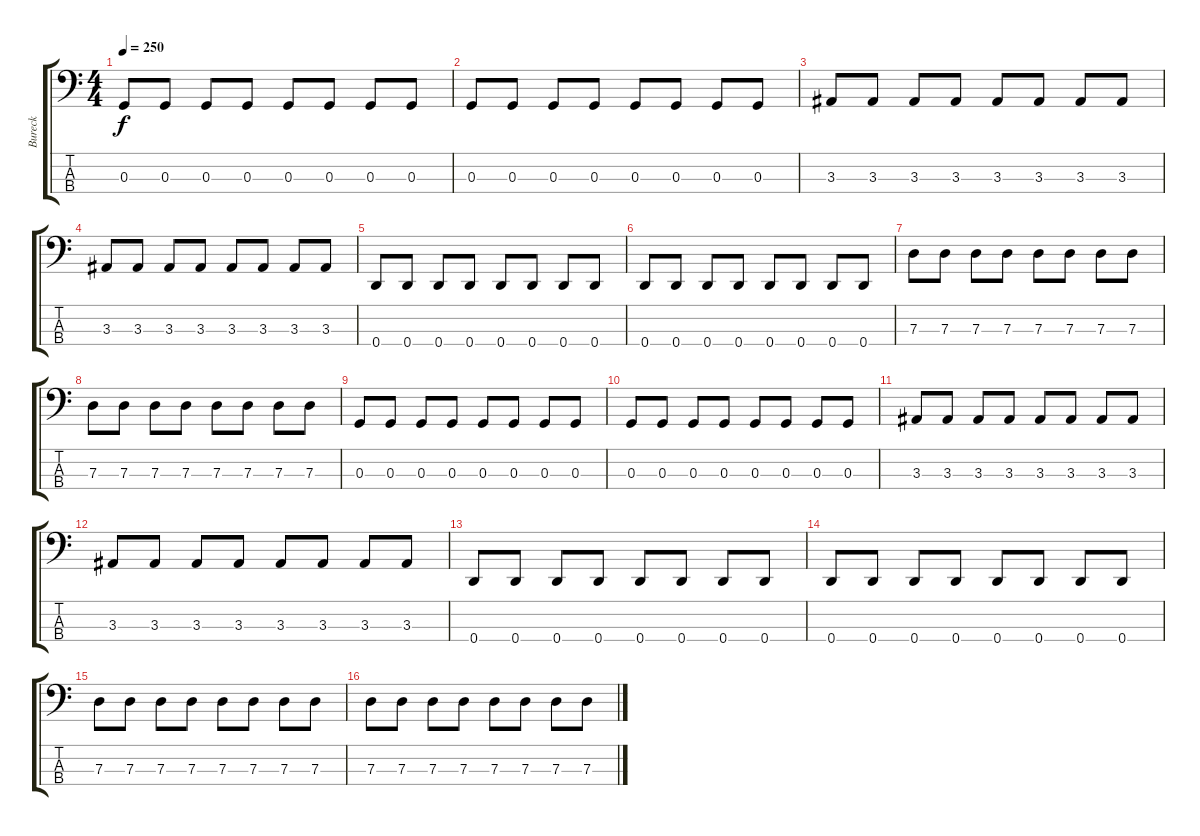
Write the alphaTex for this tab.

\track ("Bureck" "Bureck") {instrument electricbassfinger}
\staff {score tabs}
\tuning (F2 C2 G1 D1) {hide}
\ts (4 4)
\tempo 250
\clef f4
\ks c
0.3.8{dy f} 0.3.8 0.3.8 0.3.8 0.3.8 0.3.8 0.3.8 0.3.8 |
0.3.8 0.3.8 0.3.8 0.3.8 0.3.8 0.3.8 0.3.8 0.3.8 |
3.3.8 3.3.8 3.3.8 3.3.8 3.3.8 3.3.8 3.3.8 3.3.8 |
3.3.8 3.3.8 3.3.8 3.3.8 3.3.8 3.3.8 3.3.8 3.3.8 |
0.4.8 0.4.8 0.4.8 0.4.8 0.4.8 0.4.8 0.4.8 0.4.8 |
0.4.8 0.4.8 0.4.8 0.4.8 0.4.8 0.4.8 0.4.8 0.4.8 |
7.3.8 7.3.8 7.3.8 7.3.8 7.3.8 7.3.8 7.3.8 7.3.8 |
7.3.8 7.3.8 7.3.8 7.3.8 7.3.8 7.3.8 7.3.8 7.3.8 |
0.3.8 0.3.8 0.3.8 0.3.8 0.3.8 0.3.8 0.3.8 0.3.8 |
0.3.8 0.3.8 0.3.8 0.3.8 0.3.8 0.3.8 0.3.8 0.3.8 |
3.3.8 3.3.8 3.3.8 3.3.8 3.3.8 3.3.8 3.3.8 3.3.8 |
3.3.8 3.3.8 3.3.8 3.3.8 3.3.8 3.3.8 3.3.8 3.3.8 |
0.4.8 0.4.8 0.4.8 0.4.8 0.4.8 0.4.8 0.4.8 0.4.8 |
0.4.8 0.4.8 0.4.8 0.4.8 0.4.8 0.4.8 0.4.8 0.4.8 |
7.3.8 7.3.8 7.3.8 7.3.8 7.3.8 7.3.8 7.3.8 7.3.8 |
7.3.8 7.3.8 7.3.8 7.3.8 7.3.8 7.3.8 7.3.8 7.3.8
